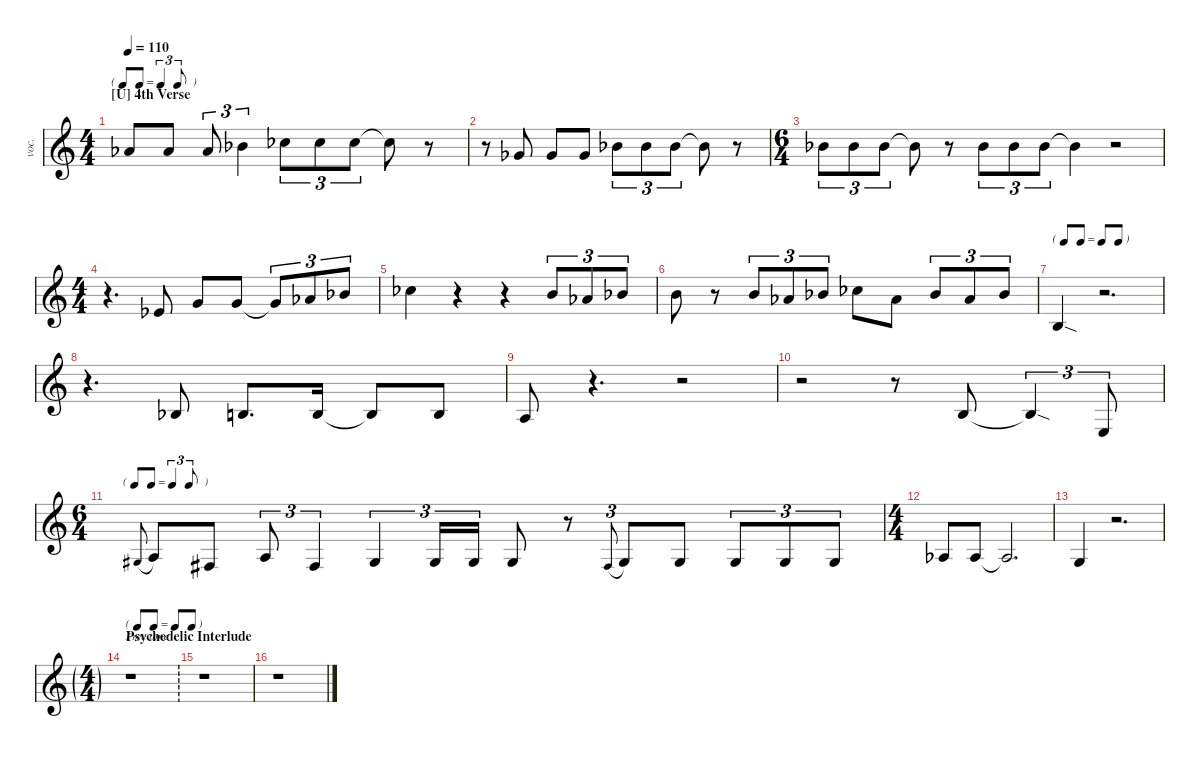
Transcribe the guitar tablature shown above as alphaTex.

\defaultSystemsLayout 4
\hideDynamics
\bracketExtendMode nobrackets
\track ("Vocals" "voc.") {instrument voiceoohs}
\staff {score}
\tuning (E4 B3 G3 D3 A2 E2)
\ts (4 4)
\tf triplet8th
\section ("U" "4th Verse")
\tempo 110
\clef g2
\ks c
1.3{acc b}.8{ot 8vb dy mf} 1.3{acc b}.8{ot 8vb} 1.3{acc b}.8{tu (3 2) ot 8vb} 3.3{acc b}.4{tu (3 2) ot 8vb} 0.2{acc b}.8{tu (3 2) ot 8vb} 0.2{acc b}.8{tu (3 2) ot 8vb} 0.2{acc b}.8{tu (3 2) ot 8vb} 0.2{t acc b}.8{ot 8vb} r.8 |
r.8 4.4{acc b}.8{ot 8vb} 4.4{acc b}.8{ot 8vb} 4.4{acc b}.8{ot 8vb} 3.3{acc b}.8{tu (3 2) ot 8vb} 3.3{acc b}.8{tu (3 2) ot 8vb} 3.3{acc b}.8{tu (3 2) ot 8vb} 3.3{t acc b}.8{ot 8vb} r.8 |
\ts (6 4)
\beaming (8 6 6)
3.3{acc b}.8{tu (3 2) ot 8vb} 3.3{acc b}.8{tu (3 2) ot 8vb} 3.3{acc b}.8{tu (3 2) ot 8vb} 3.3{t acc b}.8{ot 8vb} r.8 3.3{acc b}.8{tu (3 2) ot 8vb} 3.3{acc b}.8{tu (3 2) ot 8vb} 3.3{acc b}.8{tu (3 2) ot 8vb} 3.3{t acc b}.4{ot 8vb} r.2 |
\ts (4 4)
\beaming (8 2 2 2 2)
r.4{d} 1.4{acc b}.8{ot 8vb} 5.4.8{ot 8vb} 5.4.8{ot 8vb} 5.4{t}.8{tu (3 2) ot 8vb} 6.4{acc b}.8{tu (3 2) ot 8vb} 8.4{acc b}.8{tu (3 2) ot 8vb} |
0.2{acc b}.4{ot 8vb} r.4 r.4 0.2.8{tu (3 2) ot 8vb} 1.3{acc b}.8{tu (3 2) ot 8vb} 3.3{acc b}.8{tu (3 2) ot 8vb} |
0.2.8{ot 8vb} r.8 0.2.8{tu (3 2) ot 8vb} 1.3{acc b}.8{tu (3 2) ot 8vb} 3.3{acc b}.8{tu (3 2) ot 8vb} 0.2{acc b}.8{ot 8vb} 1.3{acc b}.8{ot 8vb} 3.3{acc b}.8{tu (3 2) ot 8vb} 1.3{acc b}.8{tu (3 2) ot 8vb} 3.3{acc b}.8{tu (3 2) ot 8vb} |
\tf none
-5.1{sod}.4 r.2{d} |
r.4{d} 3.3{acc b}.8 -5.1.8{d} -5.1.16 -5.1{t}.8 -5.1.8 |
-7.1.8 r.4{d} r.2 |
r.2 r.8 -5.1.8 -5.1{sod t}.4{tu (3 2)} -12.1.8{tu (3 2)} |
\ts (6 4)
\beaming (8 6 6)
\tf triplet8th
-8.1{acc #}.8{tu (3 2) gr onbeat legatoorigin} -7.1.8 4.4{acc #}.8 -7.1.8{tu (3 2)} 4.4{acc #}.4{tu (3 2)} 1.3{acc #}.4{tu (3 2)} 1.3{acc #}.16{tu (3 2)} 1.3{acc #}.16{tu (3 2)} 1.3{acc #}.8{beam split} r.8{beam split} 4.4{acc #}.8{tu (3 2) gr onbeat legatoorigin beam split} -8.1{acc #}.8 1.3{acc #}.8 6.4{acc #}.8{tu (3 2)} 6.4{acc #}.8{tu (3 2)} 6.4{acc #}.8{tu (3 2)} |
\ts (4 4)
\beaming (8 2 2 2 2)
1.3{acc b}.8 1.3{acc b}.8 1.3{t acc b}.2{d} |
-9.1.4 r.2{d} |
\tf none
\ft
\section ("" "Psychedelic Interlude")
r.1 |
r.1 |
r.1
